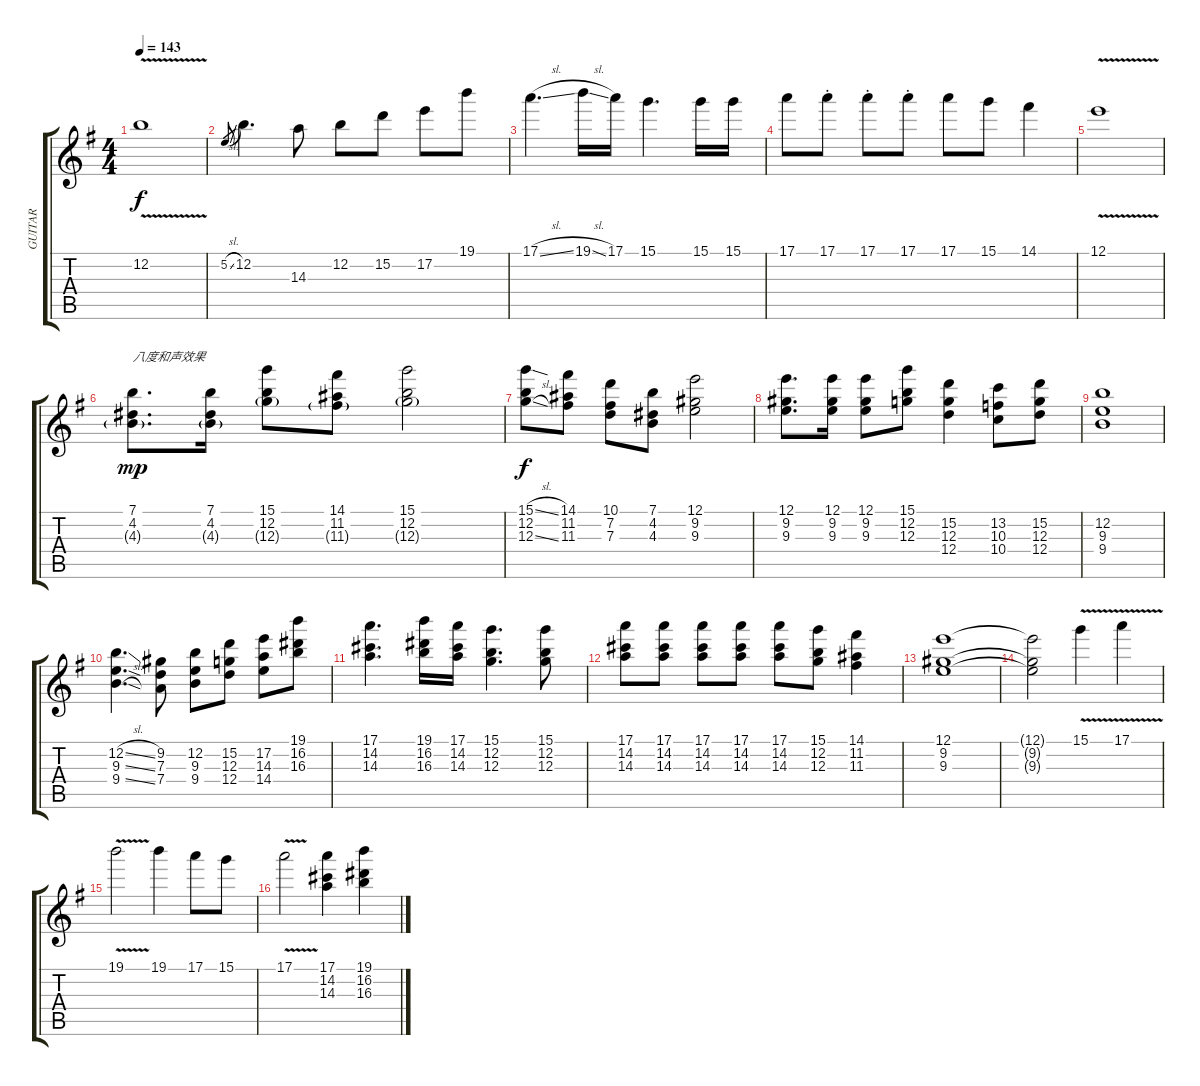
\track ("GUITAR" "GUITAR") {instrument overdrivenguitar}
\staff {score tabs}
\tuning (E4 B3 G3 D3 A2 E2) {hide}
\ts (4 4)
\tempo 143
\clef g2
\ks g
12.2{v}.1{dy f} |
5.2{sl}.8{gr} 12.2.4{d} 14.3.8 12.2.8 15.2.8 17.2.8 19.1.8 |
17.1{sl}.4{d} 19.1{sl}.16 17.1.16 15.1.4{d} 15.1.16 15.1.16 |
17.1.8 17.1{st}.8 17.1{st}.8 17.1{st}.8 17.1.8 15.1.8 14.1.4 |
12.1{v}.1 |
(7.1 4.2 4.3{g}).8{d txt "八度和声效果" dy mp} (7.1 4.2 4.3{g}).16 (15.1 12.2 12.3{g}).8 (14.1 11.2 11.3{g}).8 (15.1 12.2 12.3{g}).2 |
(15.1{sl} 12.2 12.3{sl}).8{dy f} (14.1 11.2 11.3).8 (10.1 7.2 7.3).8 (7.1 4.2 4.3).8 (12.1 9.2 9.3).2 |
(12.1 9.2 9.3).8{d} (12.1 9.2 9.3).16 (12.1 9.2 9.3).8 (15.1 12.2 12.3).8 (15.2 12.3 12.4).4 (13.2 10.3 10.4).8 (15.2 12.3 12.4).8 |
(12.2 9.3 9.4).1 |
(12.2{sl} 9.3{sl} 9.4{sl}).4{d} (9.2 7.3 7.4).8 (12.2 9.3 9.4).8 (15.2 12.3 12.4).8 (17.2 14.3 14.4).8 (19.1 16.2 16.3).8 |
(17.1 14.2 14.3).4{d} (19.1 16.2 16.3).16 (17.1 14.2 14.3).16 (15.1 12.2 12.3).4{d} (15.1 12.2 12.3).8 |
(17.1 14.2 14.3).8 (17.1 14.2 14.3).8 (17.1 14.2 14.3).8 (17.1 14.2 14.3).8 (17.1 14.2 14.3).8 (15.1 12.2 12.3).8 (14.1 11.2 11.3).4 |
(12.1 9.2 9.3).1 |
(12.1{t} 9.2{t} 9.3{t}).2 15.1{v}.4 17.1{v}.4 |
19.1{v}.2 19.1.4 17.1.8 15.1.8 |
17.1{v}.2 (17.1 14.2 14.3).4 (19.1 16.2 16.3).4
